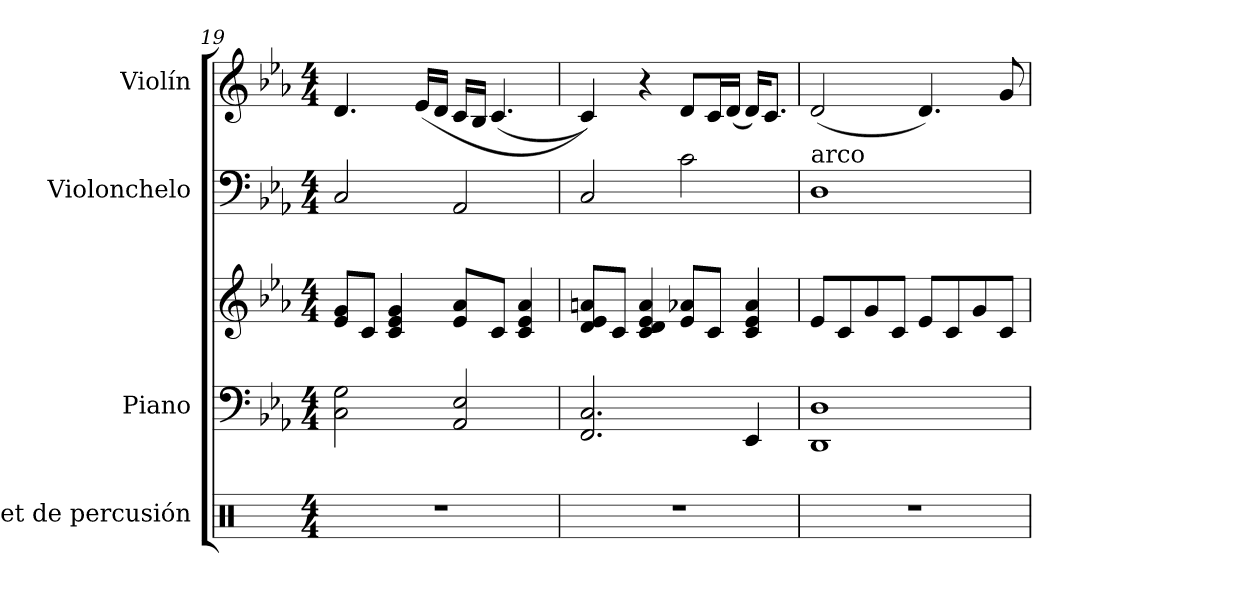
**kern	**kern	**kern	**kern	**kern
*part4	*part3	*part3	*part2	*part1
*staff5	*staff4	*staff3	*staff2	*staff1
*I"Set de percusión	*I"Piano	*	*I"Violonchelo	*I"Violín
*	*I'Pno.	*	*I'Vc.	*I'Vln.
*clefX	*clefF4	*clefG2	*clefF4	*clefG2
*k[]	*k[b-e-a-]	*k[b-e-a-]	*k[b-e-a-]	*k[b-e-a-]
*M4/4	*M4/4	*M4/4	*M4/4	*M4/4
=19	=19	=19	=19	=19
1r	2C\ 2G\	8e-/ 8g/L	2C/	4.d/
.	.	8c/J	.	.
.	.	4c/ 4e-/ 4g/	.	.
.	.	.	.	(<16e-/LL
.	.	.	.	16d/JJ
.	2AA-/ 2E-/	8e-/ 8a-/L	2AA-/	16c/LL
.	.	.	.	16B-/JJ
.	.	8c/J	.	(<4.c/
.	.	4c/ 4e-/ 4a-/	.	.
=20	=20	=20	=20	=20
1r	2.FF/ 2.C/	8d/ 8e-/ 8an/L	2C/	4c/))
.	.	8c/J	.	.
.	.	4c/ 4d/ 4e-/ 4a/	.	4r
.	.	8e-/ 8a-X/L	2c\	8d/L
.	.	8c/J	.	16c/L
.	.	.	.	(<16d/JJ
.	4EE-/	4c/ 4e-/ 4a-/	.	16d/KL)
.	.	.	.	8.c/J
=21	=21	=21	=21	=21
!	!	!	!LO:TX:a:t=arco	!
1r	1DD 1D	8e-/L	1D	(<2d/
.	.	8c/	.	.
.	.	8g/	.	.
.	.	8c/J	.	.
.	.	8e-/L	.	4.d/)
.	.	8c/	.	.
.	.	8g/	.	.
.	.	8c/J	.	8g/
=	=	=	=	=
*-	*-	*-	*-	*-
